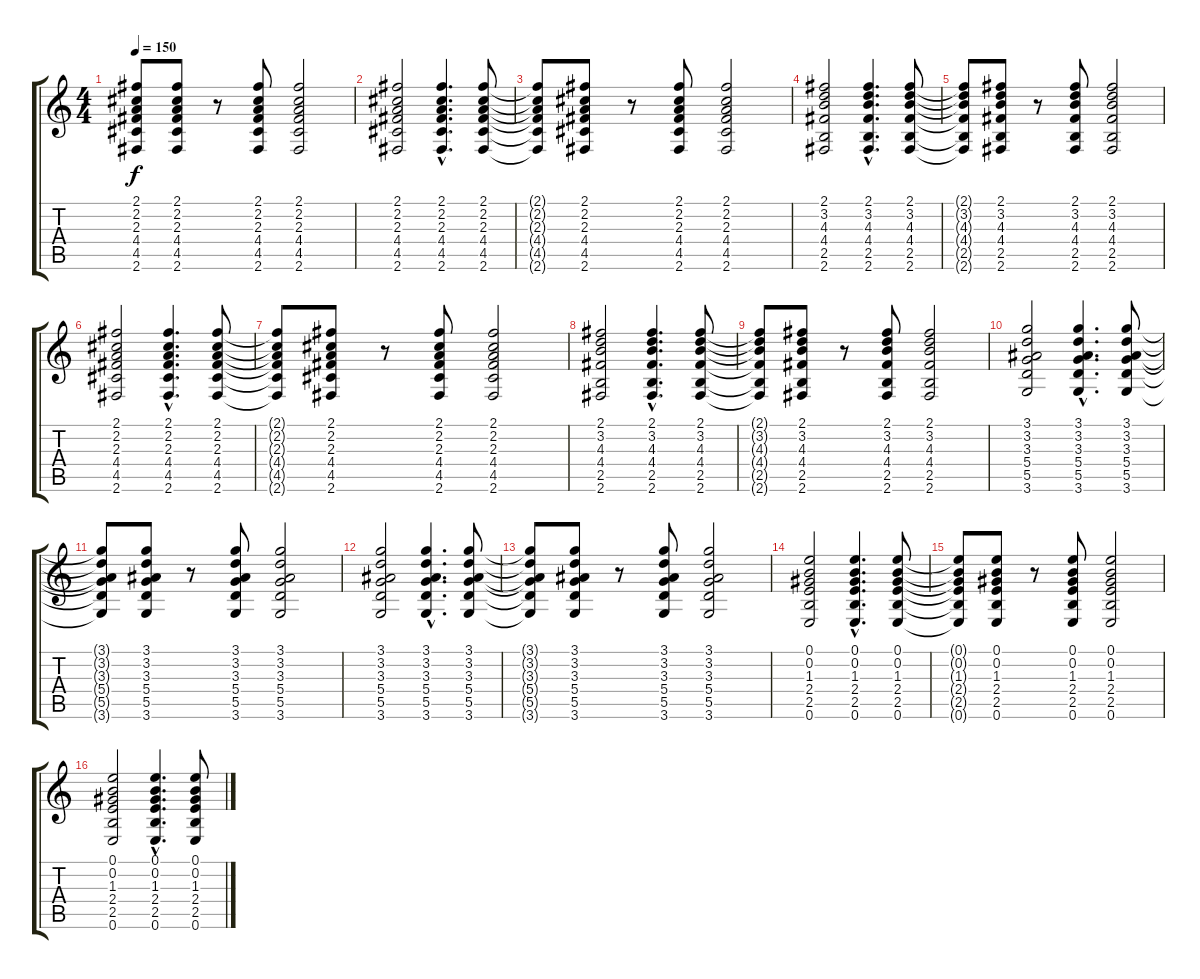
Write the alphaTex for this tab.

\track "" {instrument acousticguitarsteel}
\staff {score tabs}
\tuning (E4 B3 G3 D3 A2 E2) {hide}
\ts (4 4)
\tempo 150
\clef g2
\ks c
(2.1{t} 2.2{t} 2.3{t} 4.4{t} 4.5{t} 2.6{t}).8{dy f} (2.1 2.2 2.3 4.4 4.5 2.6).8 r.8 (2.1 2.2 2.3 4.4 4.5 2.6).8 (2.1 2.2 2.3 4.4 4.5 2.6).2 |
(2.1 2.2 2.3 4.4 4.5 2.6).2 (2.1{hac} 2.2{hac} 2.3{hac} 4.4{hac} 4.5{hac} 2.6{hac}).4{d} (2.1 2.2 2.3 4.4 4.5 2.6).8 |
(2.1{t} 2.2{t} 2.3{t} 4.4{t} 4.5{t} 2.6{t}).8 (2.1 2.2 2.3 4.4 4.5 2.6).8 r.8 (2.1 2.2 2.3 4.4 4.5 2.6).8 (2.1 2.2 2.3 4.4 4.5 2.6).2 |
(2.1 3.2 4.3 4.4 2.5 2.6).2 (2.1{hac} 3.2{hac} 4.3{hac} 4.4{hac} 2.5{hac} 2.6{hac}).4{d} (2.1 3.2 4.3 4.4 2.5 2.6).8 |
(2.1{t} 3.2{t} 4.3{t} 4.4{t} 2.5{t} 2.6{t}).8 (2.1 3.2 4.3 4.4 2.5 2.6).8 r.8 (2.1 3.2 4.3 4.4 2.5 2.6).8 (2.1 3.2 4.3 4.4 2.5 2.6).2 |
(2.1 2.2 2.3 4.4 4.5 2.6).2 (2.1{hac} 2.2{hac} 2.3{hac} 4.4{hac} 4.5{hac} 2.6{hac}).4{d} (2.1 2.2 2.3 4.4 4.5 2.6).8 |
(2.1{t} 2.2{t} 2.3{t} 4.4{t} 4.5{t} 2.6{t}).8 (2.1 2.2 2.3 4.4 4.5 2.6).8 r.8 (2.1 2.2 2.3 4.4 4.5 2.6).8 (2.1 2.2 2.3 4.4 4.5 2.6).2 |
(2.1 3.2 4.3 4.4 2.5 2.6).2 (2.1{hac} 3.2{hac} 4.3{hac} 4.4{hac} 2.5{hac} 2.6{hac}).4{d} (2.1 3.2 4.3 4.4 2.5 2.6).8 |
(2.1{t} 3.2{t} 4.3{t} 4.4{t} 2.5{t} 2.6{t}).8 (2.1 3.2 4.3 4.4 2.5 2.6).8 r.8 (2.1 3.2 4.3 4.4 2.5 2.6).8 (2.1 3.2 4.3 4.4 2.5 2.6).2 |
(3.1 3.2 3.3 5.4 5.5 3.6).2 (3.1{hac} 3.2{hac} 3.3{hac} 5.4{hac} 5.5{hac} 3.6{hac}).4{d} (3.1 3.2 3.3 5.4 5.5 3.6).8 |
(3.1{t} 3.2{t} 3.3{t} 5.4{t} 5.5{t} 3.6{t}).8 (3.1 3.2 3.3 5.4 5.5 3.6).8 r.8 (3.1 3.2 3.3 5.4 5.5 3.6).8 (3.1 3.2 3.3 5.4 5.5 3.6).2 |
(3.1 3.2 3.3 5.4 5.5 3.6).2 (3.1{hac} 3.2{hac} 3.3{hac} 5.4{hac} 5.5{hac} 3.6{hac}).4{d} (3.1 3.2 3.3 5.4 5.5 3.6).8 |
(3.1{t} 3.2{t} 3.3{t} 5.4{t} 5.5{t} 3.6{t}).8 (3.1 3.2 3.3 5.4 5.5 3.6).8 r.8 (3.1 3.2 3.3 5.4 5.5 3.6).8 (3.1 3.2 3.3 5.4 5.5 3.6).2 |
(0.1 0.2 1.3 2.4 2.5 0.6).2 (0.1{hac} 0.2{hac} 1.3{hac} 2.4{hac} 2.5{hac} 0.6{hac}).4{d} (0.1 0.2 1.3 2.4 2.5 0.6).8 |
(0.1{t} 0.2{t} 1.3{t} 2.4{t} 2.5{t} 0.6{t}).8 (0.1 0.2 1.3 2.4 2.5 0.6).8 r.8 (0.1 0.2 1.3 2.4 2.5 0.6).8 (0.1 0.2 1.3 2.4 2.5 0.6).2 |
(0.1 0.2 1.3 2.4 2.5 0.6).2 (0.1{hac} 0.2{hac} 1.3{hac} 2.4{hac} 2.5{hac} 0.6{hac}).4{d} (0.1 0.2 1.3 2.4 2.5 0.6).8
